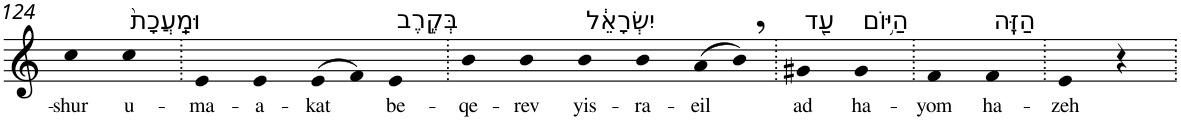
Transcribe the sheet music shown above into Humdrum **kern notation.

**kern	**text
*part1	*part1
*staff1	*staff1
*I"Piano	*
*I'Pno	*
!!LO:PB:g=z
*clefG2	*
*k[]	*
=124	=124
!	!LO:LY:b
4cc	-shur
!LO:TX:a:t=וּמַֽעֲכָת֙	!
!	!LO:LY:b
4cc	u-
=125.	=125.
!	!LO:LY:b
4e	-ma-
!	!LO:LY:b
4e	-a-
!	!LO:LY:b
(>8e	-kat
8f)	.
!LO:TX:a:t=בְּקֶ֣רֶב	!
!	!LO:LY:b
4e	be-
=126.	=126.
!	!LO:LY:b
4b	-qe-
!	!LO:LY:b
4b	-rev
!LO:TX:a:t=יִשְׂרָאֵ֔ל	!
!	!LO:LY:b
4b	yis-
!	!LO:LY:b
4b	-ra-
!	!LO:LY:b
(>8a	-eil
8b,)	.
=127.	=127.
!LO:TX:a:t=עַ֖ד	!
!	!LO:LY:b
4g#X	ad
!LO:TX:a:t=הַיּ֥וֹם	!
!	!LO:LY:b
4g#	ha-
=128.	=128.
!	!LO:LY:b
4f	-yom
!LO:TX:a:t=הַזֶּֽה	!
!	!LO:LY:b
4f	ha-
=129.	=129.
!	!LO:LY:b
4e	-zeh
4r	.
=.	=.
*-	*-
